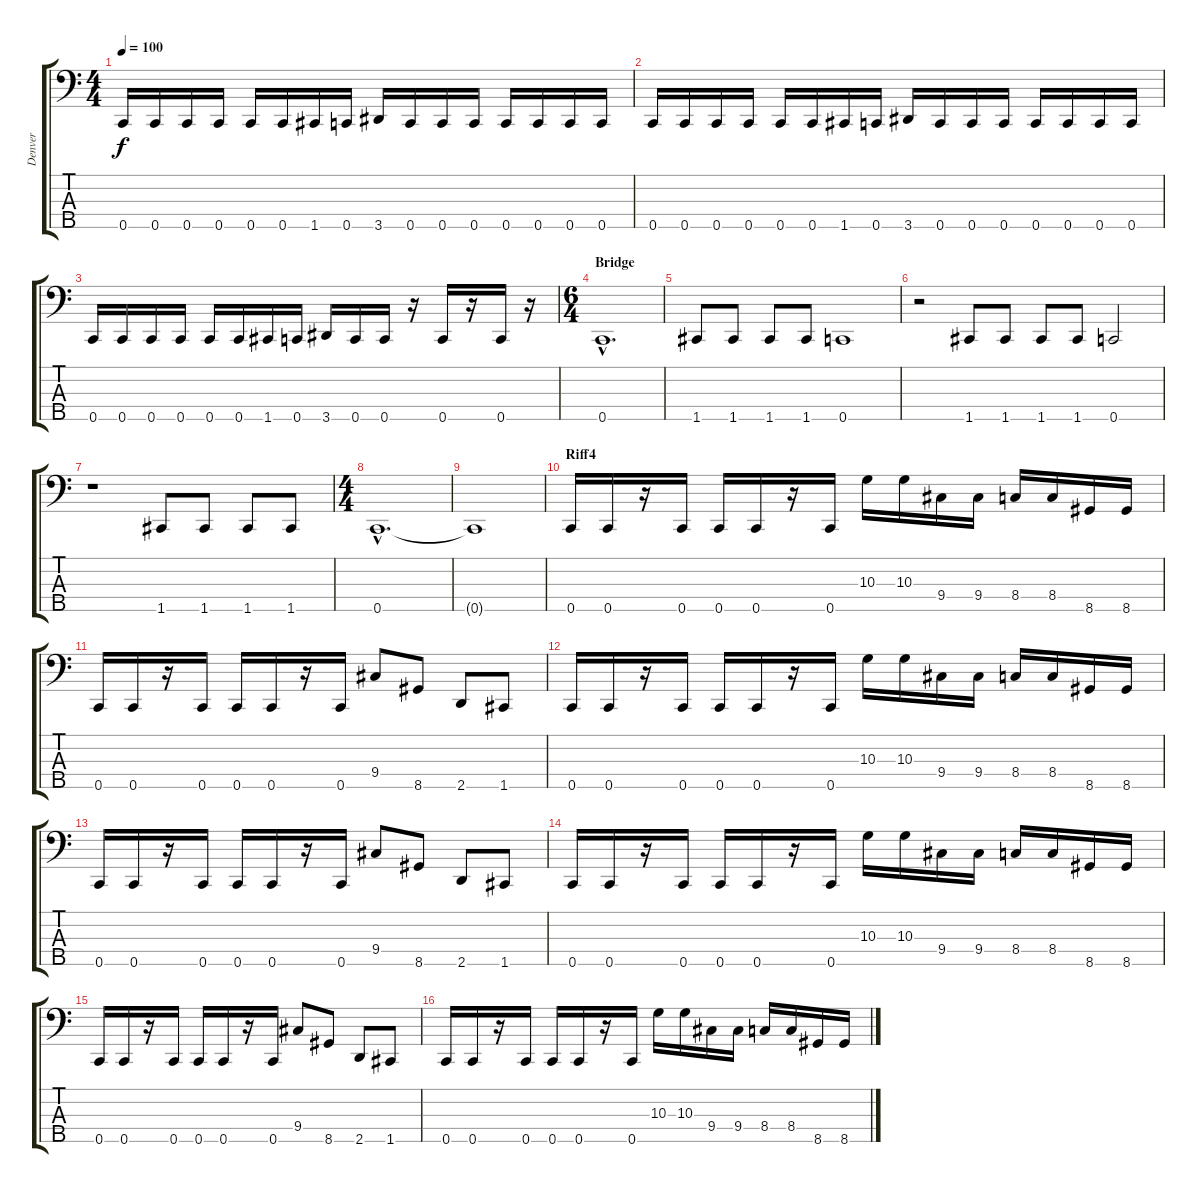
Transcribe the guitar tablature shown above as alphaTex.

\track ("Denver" "Denver") {instrument electricbasspick}
\staff {score tabs}
\tuning (G2 D2 A1 E1 C1) {hide}
\ts (4 4)
\tempo 100
\clef f4
\ks c
0.5.16{dy f} 0.5.16 0.5.16 0.5.16 0.5.16 0.5.16 1.5.16 0.5.16 3.5.16 0.5.16 0.5.16 0.5.16 0.5.16 0.5.16 0.5.16 0.5.16 |
0.5.16 0.5.16 0.5.16 0.5.16 0.5.16 0.5.16 1.5.16 0.5.16 3.5.16 0.5.16 0.5.16 0.5.16 0.5.16 0.5.16 0.5.16 0.5.16 |
0.5.16 0.5.16 0.5.16 0.5.16 0.5.16 0.5.16 1.5.16 0.5.16 3.5.16 0.5.16 0.5.16 r.16 0.5.16 r.16 0.5.16 r.16 |
\ts (6 4)
\section ("" "Bridge")
0.5{hac}.1{d} |
1.5.8 1.5.8 1.5.8 1.5.8 0.5.1 |
r.2 1.5.8 1.5.8 1.5.8 1.5.8 0.5.2 |
r.1 1.5.8 1.5.8 1.5.8 1.5.8 |
\ts (4 4)
0.5{hac}.1{d} |
0.5{t}.1 |
\section ("" "Riff4")
0.5.16 0.5.16 r.16 0.5.16 0.5.16 0.5.16 r.16 0.5.16 10.3.16 10.3.16 9.4.16 9.4.16 8.4.16 8.4.16 8.5.16 8.5.16 |
0.5.16 0.5.16 r.16 0.5.16 0.5.16 0.5.16 r.16 0.5.16 9.4.8 8.5.8 2.5.8 1.5.8 |
0.5.16 0.5.16 r.16 0.5.16 0.5.16 0.5.16 r.16 0.5.16 10.3.16 10.3.16 9.4.16 9.4.16 8.4.16 8.4.16 8.5.16 8.5.16 |
0.5.16 0.5.16 r.16 0.5.16 0.5.16 0.5.16 r.16 0.5.16 9.4.8 8.5.8 2.5.8 1.5.8 |
0.5.16 0.5.16 r.16 0.5.16 0.5.16 0.5.16 r.16 0.5.16 10.3.16 10.3.16 9.4.16 9.4.16 8.4.16 8.4.16 8.5.16 8.5.16 |
0.5.16 0.5.16 r.16 0.5.16 0.5.16 0.5.16 r.16 0.5.16 9.4.8 8.5.8 2.5.8 1.5.8 |
0.5.16 0.5.16 r.16 0.5.16 0.5.16 0.5.16 r.16 0.5.16 10.3.16 10.3.16 9.4.16 9.4.16 8.4.16 8.4.16 8.5.16 8.5.16
